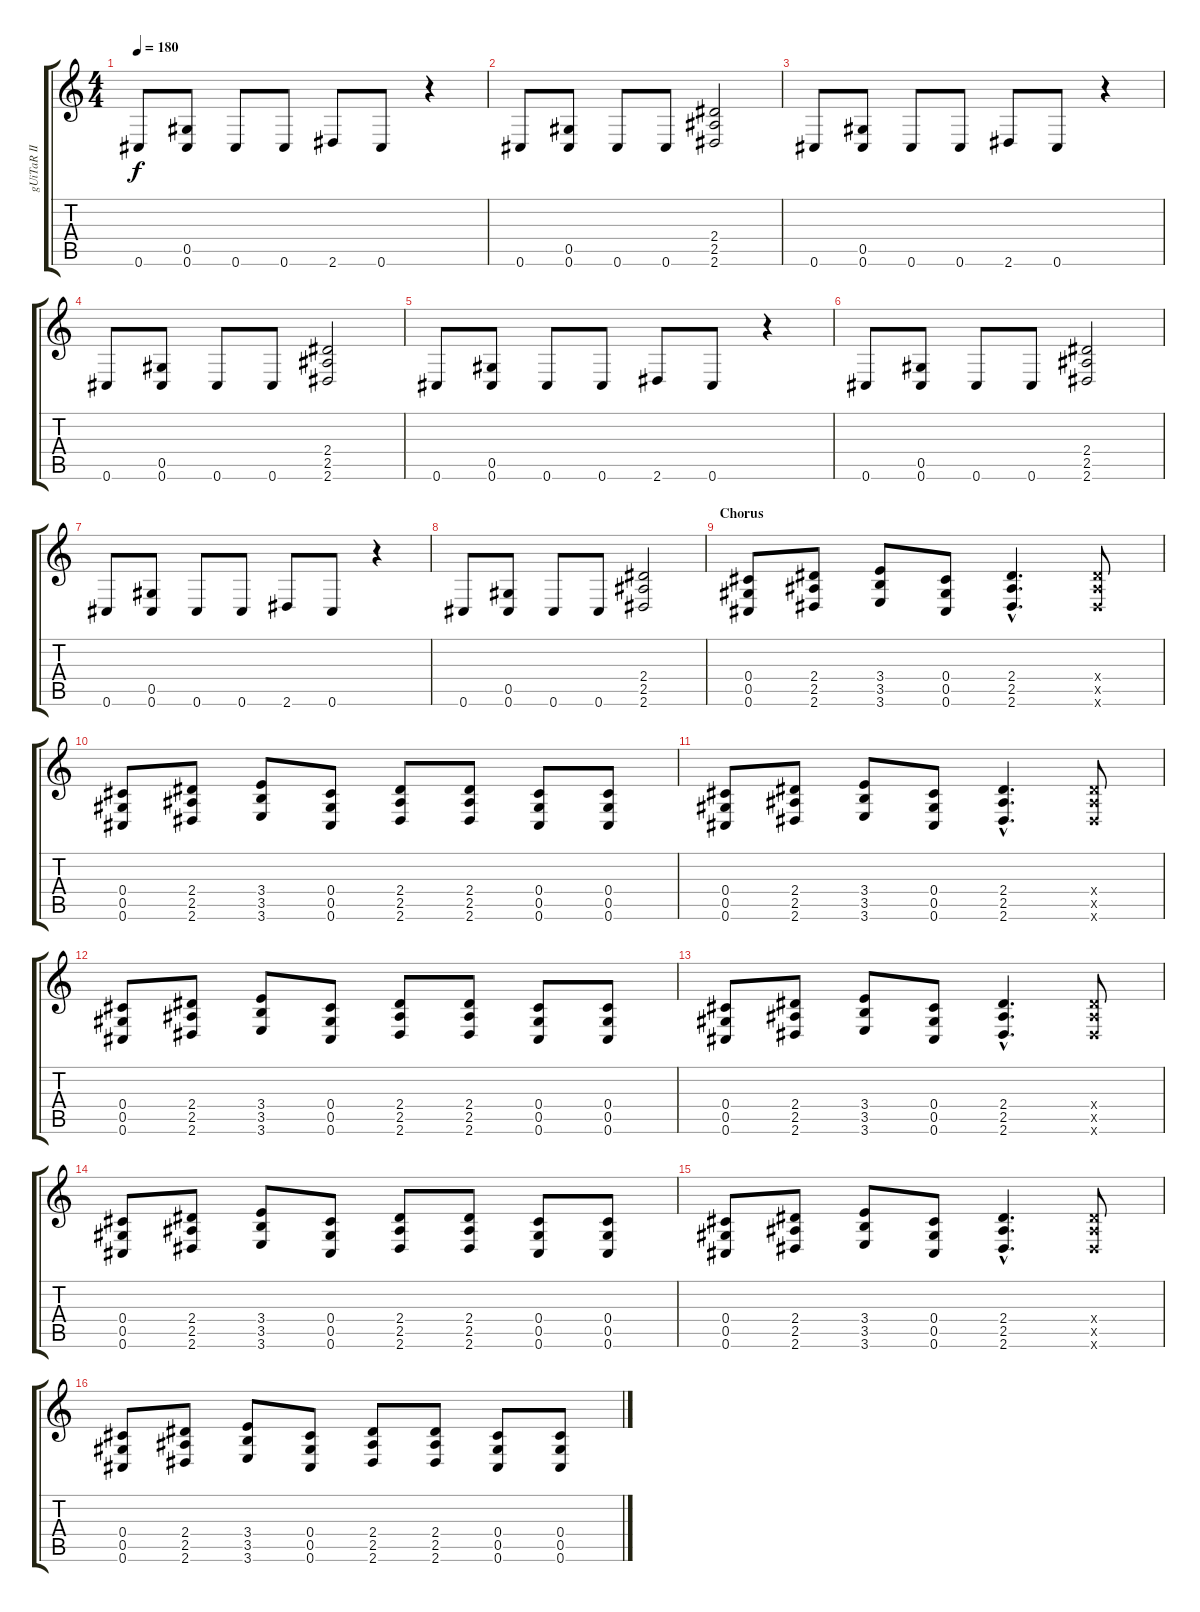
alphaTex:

\track ("gUiTaR II" "gUiTaR II") {instrument overdrivenguitar}
\staff {score tabs}
\tuning (Eb4 Bb3 Gb3 Db3 Ab2 Db2) {hide}
\ts (4 4)
\tempo 180
\clef g2
\ks c
0.6.8{dy f} (0.5 0.6).8 0.6.8 0.6.8 2.6.8 0.6.8 r.4 |
0.6.8 (0.5 0.6).8 0.6.8 0.6.8 (2.4 2.5 2.6).2 |
0.6.8 (0.5 0.6).8 0.6.8 0.6.8 2.6.8 0.6.8 r.4 |
0.6.8 (0.5 0.6).8 0.6.8 0.6.8 (2.4 2.5 2.6).2 |
0.6.8 (0.5 0.6).8 0.6.8 0.6.8 2.6.8 0.6.8 r.4 |
0.6.8 (0.5 0.6).8 0.6.8 0.6.8 (2.4 2.5 2.6).2 |
0.6.8 (0.5 0.6).8 0.6.8 0.6.8 2.6.8 0.6.8 r.4 |
0.6.8 (0.5 0.6).8 0.6.8 0.6.8 (2.4 2.5 2.6).2 |
\section ("" "Chorus")
(0.4 0.5 0.6).8 (2.4 2.5 2.6).8 (3.4 3.5 3.6).8 (0.4 0.5 0.6).8 (2.4{hac} 2.5{hac} 2.6{hac}).4{d} (2.4{x} 2.5{x} 2.6{x}).8 |
(0.4 0.5 0.6).8 (2.4 2.5 2.6).8 (3.4 3.5 3.6).8 (0.4 0.5 0.6).8 (2.4 2.5 2.6).8 (2.4 2.5 2.6).8 (0.4 0.5 0.6).8 (0.4 0.5 0.6).8 |
(0.4 0.5 0.6).8 (2.4 2.5 2.6).8 (3.4 3.5 3.6).8 (0.4 0.5 0.6).8 (2.4{hac} 2.5{hac} 2.6{hac}).4{d} (2.4{x} 2.5{x} 2.6{x}).8 |
(0.4 0.5 0.6).8 (2.4 2.5 2.6).8 (3.4 3.5 3.6).8 (0.4 0.5 0.6).8 (2.4 2.5 2.6).8 (2.4 2.5 2.6).8 (0.4 0.5 0.6).8 (0.4 0.5 0.6).8 |
(0.4 0.5 0.6).8 (2.4 2.5 2.6).8 (3.4 3.5 3.6).8 (0.4 0.5 0.6).8 (2.4{hac} 2.5{hac} 2.6{hac}).4{d} (2.4{x} 2.5{x} 2.6{x}).8 |
(0.4 0.5 0.6).8 (2.4 2.5 2.6).8 (3.4 3.5 3.6).8 (0.4 0.5 0.6).8 (2.4 2.5 2.6).8 (2.4 2.5 2.6).8 (0.4 0.5 0.6).8 (0.4 0.5 0.6).8 |
(0.4 0.5 0.6).8 (2.4 2.5 2.6).8 (3.4 3.5 3.6).8 (0.4 0.5 0.6).8 (2.4{hac} 2.5{hac} 2.6{hac}).4{d} (2.4{x} 2.5{x} 2.6{x}).8 |
(0.4 0.5 0.6).8 (2.4 2.5 2.6).8 (3.4 3.5 3.6).8 (0.4 0.5 0.6).8 (2.4 2.5 2.6).8 (2.4 2.5 2.6).8 (0.4 0.5 0.6).8 (0.4 0.5 0.6).8
